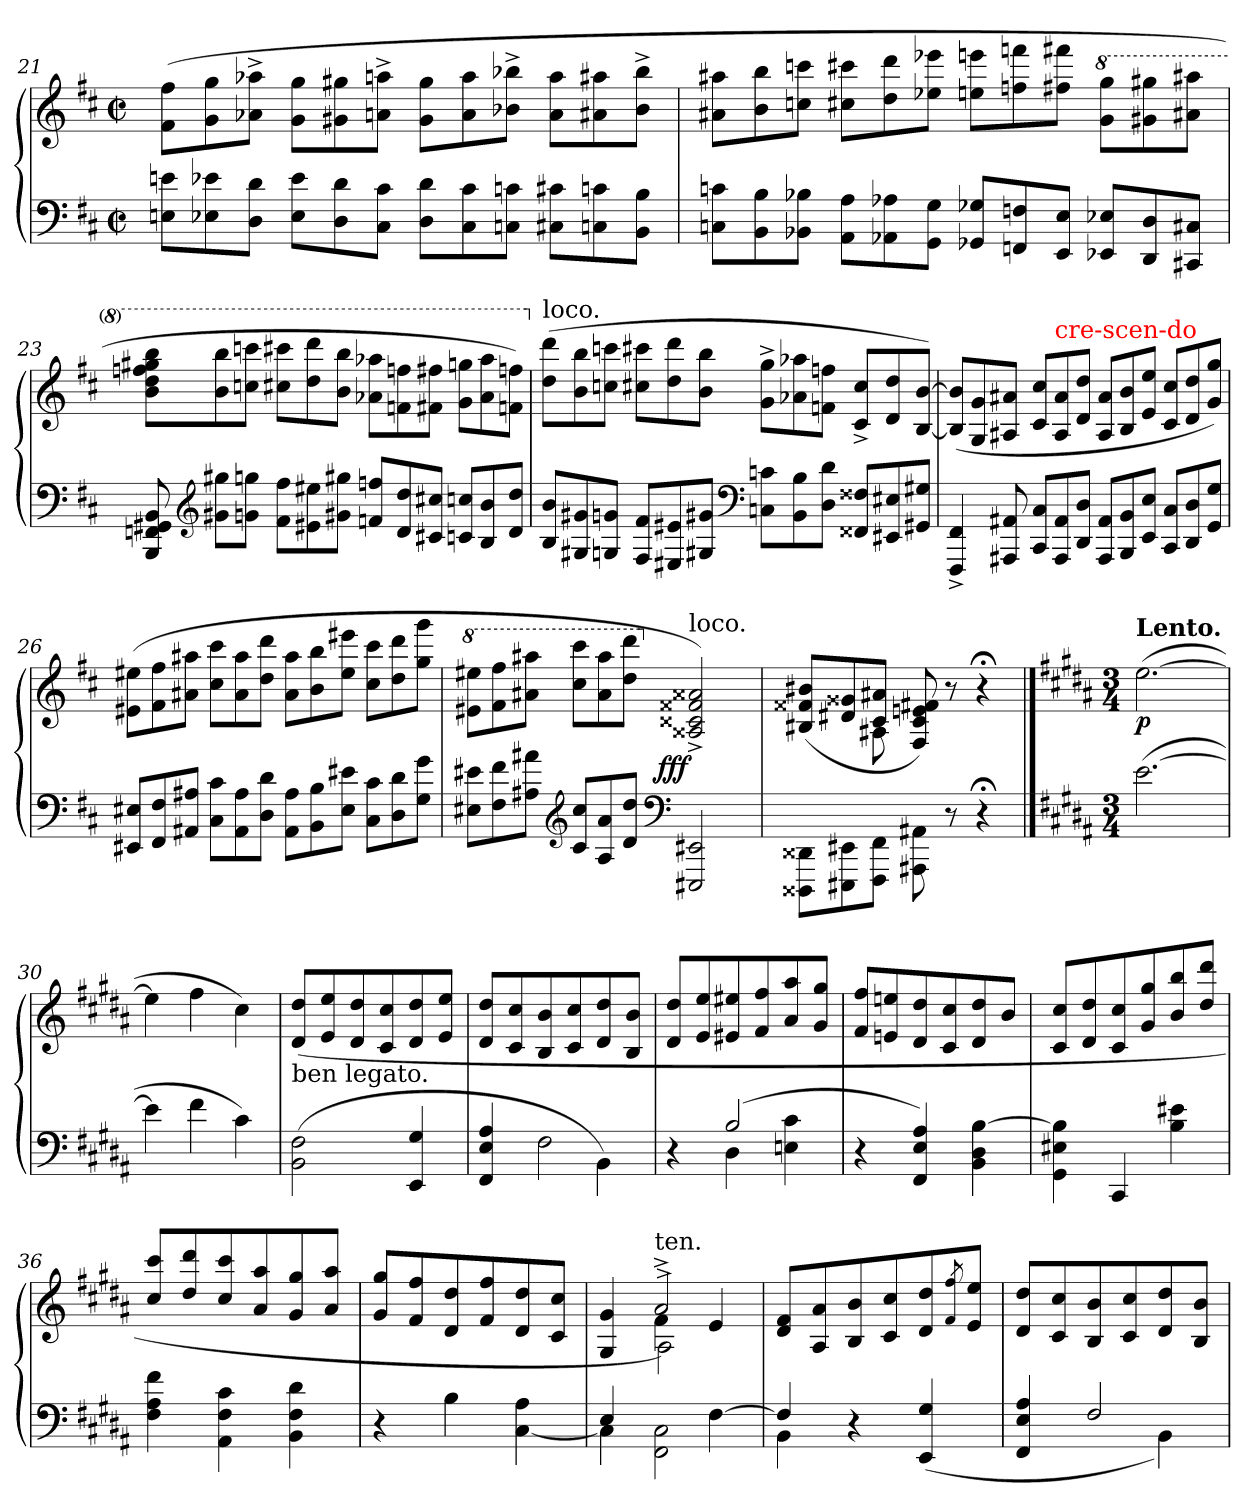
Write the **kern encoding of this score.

**kern	**kern	**dynam
*part1	*part1	*part1
*staff2	*staff1	*staff1/2
*clefF4	*clefG2	*
*k[f#c#]	*k[f#c#]	*
*b:	*b:	*
*M2/2	*M2/2	*
*met(c|)	*met(c|)	*
*Xtuplet	*Xtuplet	*
=21	=21	=21
12en 12EnL	(12ff# 12f#L	.
12e-X 12E-X	12gg 12g	.
12d 12DJ	12aa-X^< 12a-X^<J	.
12e- 12E-L	12gg 12gL	.
12d 12D	12gg#X 12g#X	.
12c# 12C#J	12aan^< 12an^<J	.
12d 12DL	12gg# 12g#L	.
12c# 12C#	12aa 12a	.
12cn 12CnJ	12bb-X^< 12b-X^<J	.
12c#X 12C#XL	12aa 12aL	.
12cn 12Cn	12aa#X 12a#X	.
12B 12BBJ	12bb-^< 12b-^<J	.
=22	=22	=22
12cn 12CnL	12aa#X 12a#XL	.
12B 12BB	12bb 12b	.
12B-X 12BB-XJ	12cccn 12ccnJ	.
12A 12AAL	12ccc#X 12cc#XL	.
12A-X 12AA-X	12ddd 12dd	.
12G 12GGJ	12eee-X 12ee-XJ	.
12G-X 12GG-XL	12eeen 12eenL	.
12Fn 12FFn	12fffn 12ffn	.
12E 12EEJ	12fff#X 12ff#XJ	.
*	*8va	*
12E-X 12EE-XL	12ggg 12ggL	.
12D 12DD	12ggg#X 12gg#X	.
12C#X 12CC#XJ	12aaa#X 12aa#XJ	.
=23	=23	=23
12BB 12GG#X 12FFn 12BBB	12bbb 12ggg#X 12fffn 12ddd 12bbL	.
*clefG2	*	*
12gg#X 12g#XL	12bbb 12bb	.
12ggn 12gnJ	12ccccn 12cccnJ	.
12ff# 12f#L	12cccc#X 12ccc#XL	.
12ee#X 12e#X	12dddd 12ddd	.
12gg#X 12g#XJ	12bbb 12bbJ	.
12ffn 12fnL	12aaa-X 12aa-XL	.
12dd 12d	12fffn 12ffn	.
12cc#X 12c#XJ	12fff#X 12ff#XJ	.
12ccn 12cnL	12ggg 12ggL	.
12b 12B	12aaa- 12aa-	.
12dd 12dJ	12fffn 12ffnJ)	.
=24	=24	=24
*	*X8va	*
!	!LO:TX:a:t=loco.	!
12b 12BL	(12ddd 12ddL	.
12g#X 12G#X	12bb 12b	.
12gn 12GnJ	12cccn 12ccnJ	.
12f# 12F#L	12ccc#X 12cc#XL	.
12e#X 12E#X	12ddd 12dd	.
12g#X 12G#XJ	12bb 12bJ	.
*clefF4	*	*
12cn 12CnL	12gg^< 12g^<L	.
12B 12BB	12aa-X 12a-X	.
12d 12DJ	12ffn 12fnJ	.
12F##X 12FF##XL	12cc#^< 12c#^<L	.
12E#X 12EE#X	12dd 12d	.
12G#X 12GG#XJ	[12b [12BJ)	.
=25	=25	=25
6FF#^> 6FFF#^>	(>12b] 12B]L	.
.	12g 12G	.
12AA#X 12AAA#X	12a#X 12A#XJ	.
12C# 12CC#L	12cc# 12c#L	.
!	!LO:TX:a:color=red:t=cre-scen-do	!
12AA# 12AAA#	12a# 12A#	.
12D 12DDJ	12dd 12dJ	.
12AA# 12AAA#L	12a# 12A#L	.
12BB 12BBB	12b 12B	.
12E 12EEJ	12ee 12eJ	.
12C# 12CC#L	12cc# 12c#L	.
12D 12DD	12dd 12d	.
12G 12GGJ	12gg 12gJ)	.
=26	=26	=26
12E#X 12EE#XL	(12ee#X 12e#XL	.
12F# 12FF#	12ff# 12f#	.
12A#X 12AA#XJ	12aa#X 12a#XJ	.
12c# 12C#L	12ccc# 12cc#L	.
12A# 12AA#	12aa# 12a#	.
12d 12DJ	12ddd 12ddJ	.
12A# 12AA#L	12aa# 12a#L	.
12B 12BB	12bb 12b	.
12e# 12E#J	12eee#X 12ee#J	.
12c# 12C#L	12ccc# 12cc#L	.
12d 12D	12ddd 12dd	.
12g 12GJ	12ggg 12ggJ	.
=27	=27	=27
*	*8va	*
12e#X 12E#XL	12eee#X 12ee#XL	.
12f# 12F#	12fff# 12ff#	.
12a#X 12A#XJ	12aaa#X 12aa#XJ	.
*clefG2	*	*
12cc# 12c#L	12cccc# 12ccc#L	.
12a# 12A#	12aaa# 12aa#	.
12dd 12dJ	12dddd 12dddJ	.
*clefF4	*	*
*	*X8va	*
!	!LO:TX:a:t=loco.	!
!	!	!LO:DY:rj
2EE#X 2EEE#X	2a##X^< 2f##X^< 2c##X^< 2A##X^<)	fff
=28	=28	=28
*	*^	*
12DD##X\ 12DDD##X\L	(>12b#X 12f##X 12B#XL	6ryy	.
12EE#X\ 12EEE#X\	12g##X 12d#X	.	.
12FF#\ 12FFF#\J	12a#X 12c#J	12A#X	.
8AA#X\ 8AAA#X\	8f#X/ 8en/ 8c#/ 8F#/)	2ryy	.
8r	8r	.	.
4r;<	4r;<	.	.
*	*v	*v	*
==	==	==
*k[f#c#g#d#a#]	*k[f#c#g#d#a#]	*
*M3/4	*M3/4	*
!	!LO:TX:a:B:t=Lento.	!
([2.e	(>[2.ee	p
=30	=30	=30
4e]	4ee]	.
4f#	4ff#	.
4c#)	4cc#)	.
=31	=31	=31
!	!LO:TX:b:t=ben legato.	!
(2F# 2BB	(>8dd# 8d#L	.
.	8ee 8e	.
.	8dd# 8d#	.
.	8cc# 8c#	.
4G# 4EE	8dd# 8d#	.
.	8ee 8eJ	.
=32	=32	=32
*^	*	*
4ryy	4A# 4E 4FF#	8dd# 8d#L	.
.	.	8cc# 8c#	.
2F#\	4ryy	8b 8B	.
.	.	8cc# 8c#	.
.	4BB)	8dd# 8d#	.
.	.	8b 8BJ	.
=33	=33	=33	=33
4ryy	4r	8dd#/ 8d#/L	.
.	.	8ee/ 8e/	.
(>2B	4D#	8ee#X/ 8e#X/	.
.	.	8ff#/ 8f#/	.
.	4c# 4En	8aa#/ 8a#/	.
.	.	8gg#/ 8g#/J	.
*v	*v	*	*
=34	=34	=34
4r	8ff# 8f#L	.
.	8een 8en	.
4A# 4E 4FF#)	8dd# 8d#	.
.	8cc# 8c#	.
[4B 4D# 4BB	8dd# 8d#	.
.	8bJ	.
=35	=35	=35
4B] 4E#X 4GG#	8cc#/ 8c#/L	.
.	8dd#/ 8d#/	.
4CC#	8cc#/ 8c#/	.
.	8gg#/ 8g#/	.
4e#X 4B	8bb/ 8b/	.
.	8ddd#/ 8dd#/J	.
=36	=36	=36
4f#\ 4A#\ 4F#\	8ccc#/ 8cc#/L	.
.	8ddd#/ 8dd#/	.
4c# 4F# 4AA#	8ccc#/ 8cc#/	.
.	8aa#/ 8a#/	.
4d# 4F# 4BB	8gg#/ 8g#/	.
.	8aa#/ 8a#/J	.
=37	=37	=37
4r	8gg# 8g#L	.
.	8ff# 8f#	.
4B	8dd# 8d#	.
.	8ff# 8f#	.
4A# [4C#	8dd# 8d#	.
.	8cc# 8c#J	.
=38	=38	=38
*^	*^	*
*	*	*	*^	*
4E	4C#]	4g# 4G#	4ryy	4ryy	.
!	!	!LO:TX:a:t=ten.	!	!	!
4ryy	2C# 2FF#	2a#^>)	4f#	2A#^<\	.
[4F#\	.	.	4e/	.	.
*	*	*v	*v	*v	*
=39	=39	=39	=39
4F#]	4BB	8f# 8d#L	.
.	.	8a# 8A#	.
4ryy	4r	8b 8B	.
.	.	8cc# 8c#	.
(>4G# 4EE	4ryy	8dd# 8d#	.
.	.	8qff#/ 8qf#/	.
.	.	8ee 8eJ	.
=40	=40	=40	=40
4A# 4E 4FF#	4ryy	8dd# 8d#L	.
.	.	8cc# 8c#	.
2F#	4ryy	8b 8B	.
.	.	8cc# 8c#	.
.	4BB)	8dd# 8d#	.
.	.	8b 8BJ	.
*v	*v	*	*
=	=	=
*-	*-	*-
